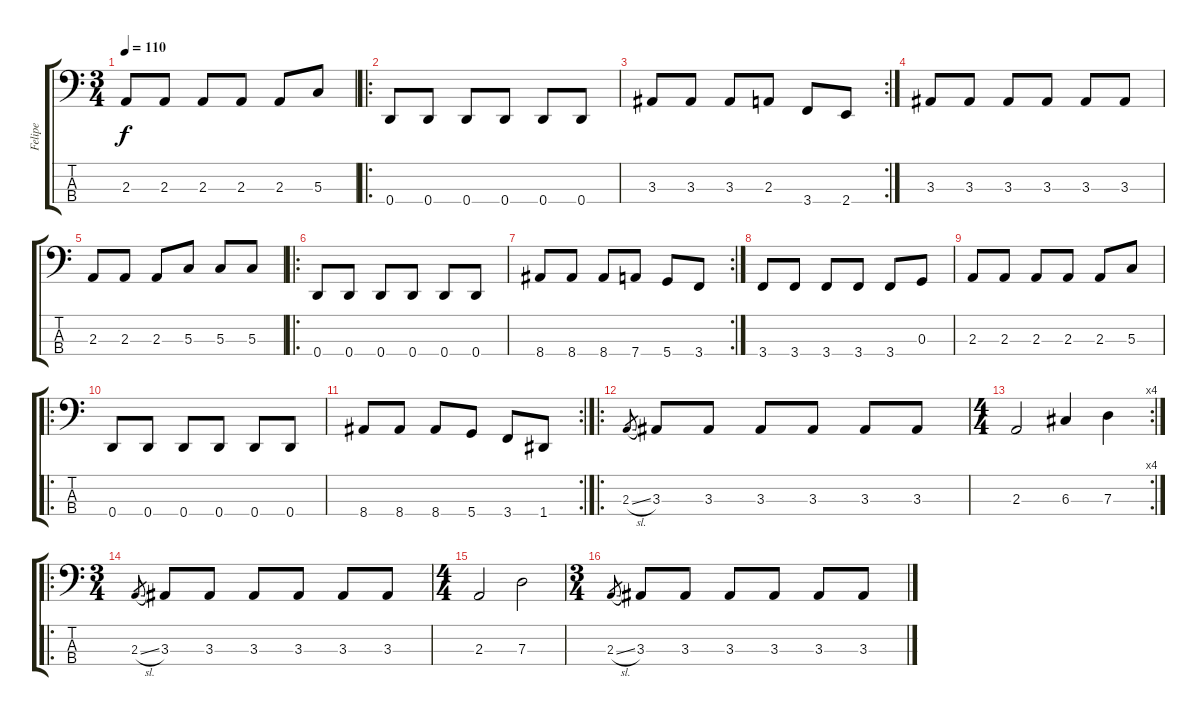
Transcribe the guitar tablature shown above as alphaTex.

\track ("Felipe" "Felipe") {instrument fretlessbass}
\staff {score tabs}
\tuning (F2 C2 G1 D1) {hide}
\ts (3 4)
\tempo 110
\clef f4
\ks c
2.3.8{dy f} 2.3.8 2.3.8 2.3.8 2.3.8 5.3.8 |
\ro
0.4.8 0.4.8 0.4.8 0.4.8 0.4.8 0.4.8 |
\rc 2
3.3.8 3.3.8 3.3.8 2.3.8 3.4.8 2.4.8 |
3.3.8 3.3.8 3.3.8 3.3.8 3.3.8 3.3.8 |
2.3.8 2.3.8 2.3.8 5.3.8 5.3.8 5.3.8 |
\ro
0.4.8 0.4.8 0.4.8 0.4.8 0.4.8 0.4.8 |
\rc 2
8.4.8 8.4.8 8.4.8 7.4.8 5.4.8 3.4.8 |
3.4.8 3.4.8 3.4.8 3.4.8 3.4.8 0.3.8 |
2.3.8 2.3.8 2.3.8 2.3.8 2.3.8 5.3.8 |
\ro
0.4.8 0.4.8 0.4.8 0.4.8 0.4.8 0.4.8 |
\rc 2
8.4.8 8.4.8 8.4.8 5.4.8 3.4.8 1.4.8 |
\ro
2.3{sl}.8{gr} 3.3.8 3.3.8 3.3.8 3.3.8 3.3.8 3.3.8 |
\rc 4
\ts (4 4)
2.3.2 6.3.4 7.3.4 |
\ro
\ts (3 4)
2.3{sl}.8{gr} 3.3.8 3.3.8 3.3.8 3.3.8 3.3.8 3.3.8 |
\ts (4 4)
2.3.2 7.3.2 |
\ts (3 4)
2.3{sl}.8{gr} 3.3.8 3.3.8 3.3.8 3.3.8 3.3.8 3.3.8
